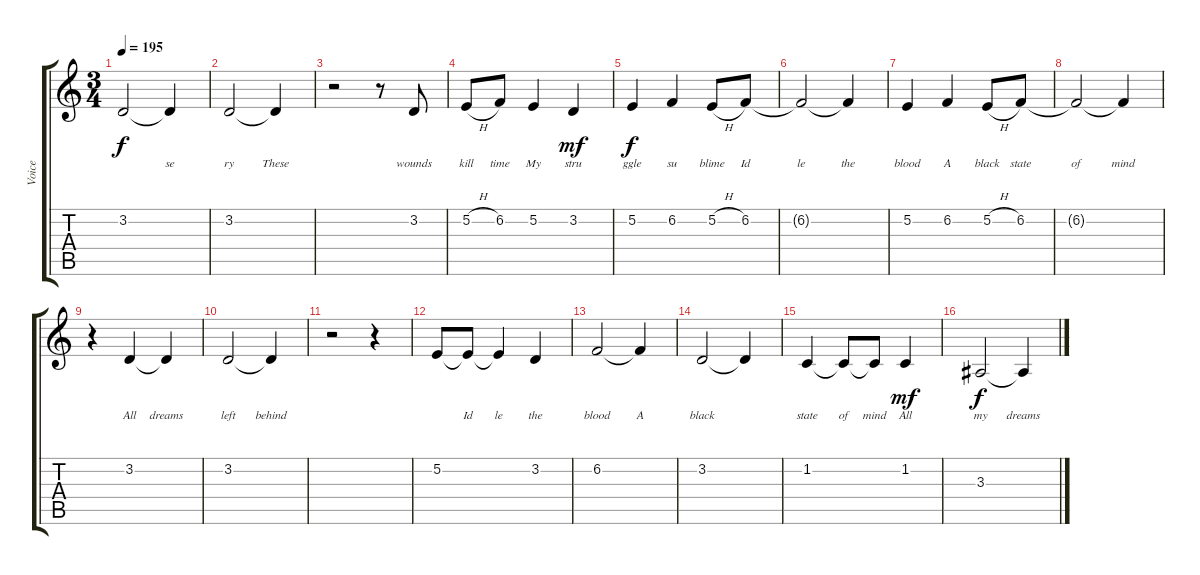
\track ("Voice" "Voice") {instrument altosax}
\staff {score tabs}
\tuning (E4 B3 G3 D3 A2 E2) {hide}
\ts (3 4)
\tempo 195
\clef g2
\ks c
3.2.2{lyrics (0 "") lyrics (1 "") lyrics (2 "") lyrics (3 "") lyrics (4 "") dy f} 3.2{t}.4{lyrics (0 "se") lyrics (1 "") lyrics (2 "") lyrics (3 "") lyrics (4 "")} |
3.2.2{lyrics (0 "ry") lyrics (1 "") lyrics (2 "") lyrics (3 "") lyrics (4 "")} 3.2{t}.4{lyrics (0 "These") lyrics (1 "") lyrics (2 "") lyrics (3 "") lyrics (4 "")} |
r.2 r.8 3.2.8{lyrics (0 "wounds") lyrics (1 "") lyrics (2 "") lyrics (3 "") lyrics (4 "")} |
5.2{h}.8{lyrics (0 "kill") lyrics (1 "") lyrics (2 "") lyrics (3 "") lyrics (4 "")} 6.2.8{lyrics (0 "time") lyrics (1 "") lyrics (2 "") lyrics (3 "") lyrics (4 "")} 5.2.4{lyrics (0 "My") lyrics (1 "") lyrics (2 "") lyrics (3 "") lyrics (4 "")} 3.2.4{lyrics (0 "stru") lyrics (1 "") lyrics (2 "") lyrics (3 "") lyrics (4 "") dy mf} |
5.2.4{lyrics (0 "ggle") lyrics (1 "") lyrics (2 "") lyrics (3 "") lyrics (4 "") dy f} 6.2.4{lyrics (0 "su") lyrics (1 "") lyrics (2 "") lyrics (3 "") lyrics (4 "")} 5.2{h}.8{lyrics (0 "blime") lyrics (1 "") lyrics (2 "") lyrics (3 "") lyrics (4 "")} 6.2.8{lyrics (0 "Id") lyrics (1 "") lyrics (2 "") lyrics (3 "") lyrics (4 "")} |
6.2{t}.2{lyrics (0 "le") lyrics (1 "") lyrics (2 "") lyrics (3 "") lyrics (4 "")} 6.2{t}.4{lyrics (0 "the") lyrics (1 "") lyrics (2 "") lyrics (3 "") lyrics (4 "")} |
5.2.4{lyrics (0 "blood") lyrics (1 "") lyrics (2 "") lyrics (3 "") lyrics (4 "") volume 10} 6.2.4{lyrics (0 "A") lyrics (1 "") lyrics (2 "") lyrics (3 "") lyrics (4 "")} 5.2{h}.8{lyrics (0 "black") lyrics (1 "") lyrics (2 "") lyrics (3 "") lyrics (4 "")} 6.2.8{lyrics (0 "state") lyrics (1 "") lyrics (2 "") lyrics (3 "") lyrics (4 "")} |
6.2{t}.2{lyrics (0 "of") lyrics (1 "") lyrics (2 "") lyrics (3 "") lyrics (4 "")} 6.2{t}.4{lyrics (0 "mind") lyrics (1 "") lyrics (2 "") lyrics (3 "") lyrics (4 "")} |
r.4{volume 12} 3.2.4{lyrics (0 "All") lyrics (1 "") lyrics (2 "") lyrics (3 "") lyrics (4 "")} 3.2{t}.4{lyrics (0 "dreams") lyrics (1 "") lyrics (2 "") lyrics (3 "") lyrics (4 "")} |
3.2.2{lyrics (0 "left") lyrics (1 "") lyrics (2 "") lyrics (3 "") lyrics (4 "")} 3.2{t}.4{lyrics (0 "behind") lyrics (1 "") lyrics (2 "") lyrics (3 "") lyrics (4 "")} |
r.2 r.4 |
5.2.8{lyrics (0 "") lyrics (1 "") lyrics (2 "") lyrics (3 "") lyrics (4 "")} 5.2{t}.8{lyrics (0 "Id") lyrics (1 "") lyrics (2 "") lyrics (3 "") lyrics (4 "")} 5.2{t}.4{lyrics (0 "le") lyrics (1 "") lyrics (2 "") lyrics (3 "") lyrics (4 "")} 3.2.4{lyrics (0 "the") lyrics (1 "") lyrics (2 "") lyrics (3 "") lyrics (4 "")} |
6.2.2{lyrics (0 "blood") lyrics (1 "") lyrics (2 "") lyrics (3 "") lyrics (4 "")} 6.2{t}.4{lyrics (0 "A") lyrics (1 "") lyrics (2 "") lyrics (3 "") lyrics (4 "")} |
3.2.2{lyrics (0 "black") lyrics (1 "") lyrics (2 "") lyrics (3 "") lyrics (4 "")} 3.2{t}.4{lyrics (0 "") lyrics (1 "") lyrics (2 "") lyrics (3 "") lyrics (4 "")} |
1.2.4{lyrics (0 "state") lyrics (1 "") lyrics (2 "") lyrics (3 "") lyrics (4 "")} 1.2{t}.8{lyrics (0 "of") lyrics (1 "") lyrics (2 "") lyrics (3 "") lyrics (4 "")} 1.2{t}.8{lyrics (0 "mind") lyrics (1 "") lyrics (2 "") lyrics (3 "") lyrics (4 "")} 1.2.4{lyrics (0 "All") lyrics (1 "") lyrics (2 "") lyrics (3 "") lyrics (4 "") dy mf} |
3.3.2{lyrics (0 "my") lyrics (1 "") lyrics (2 "") lyrics (3 "") lyrics (4 "") dy f} 3.3{t}.4{lyrics (0 "dreams") lyrics (1 "") lyrics (2 "") lyrics (3 "") lyrics (4 "")}
